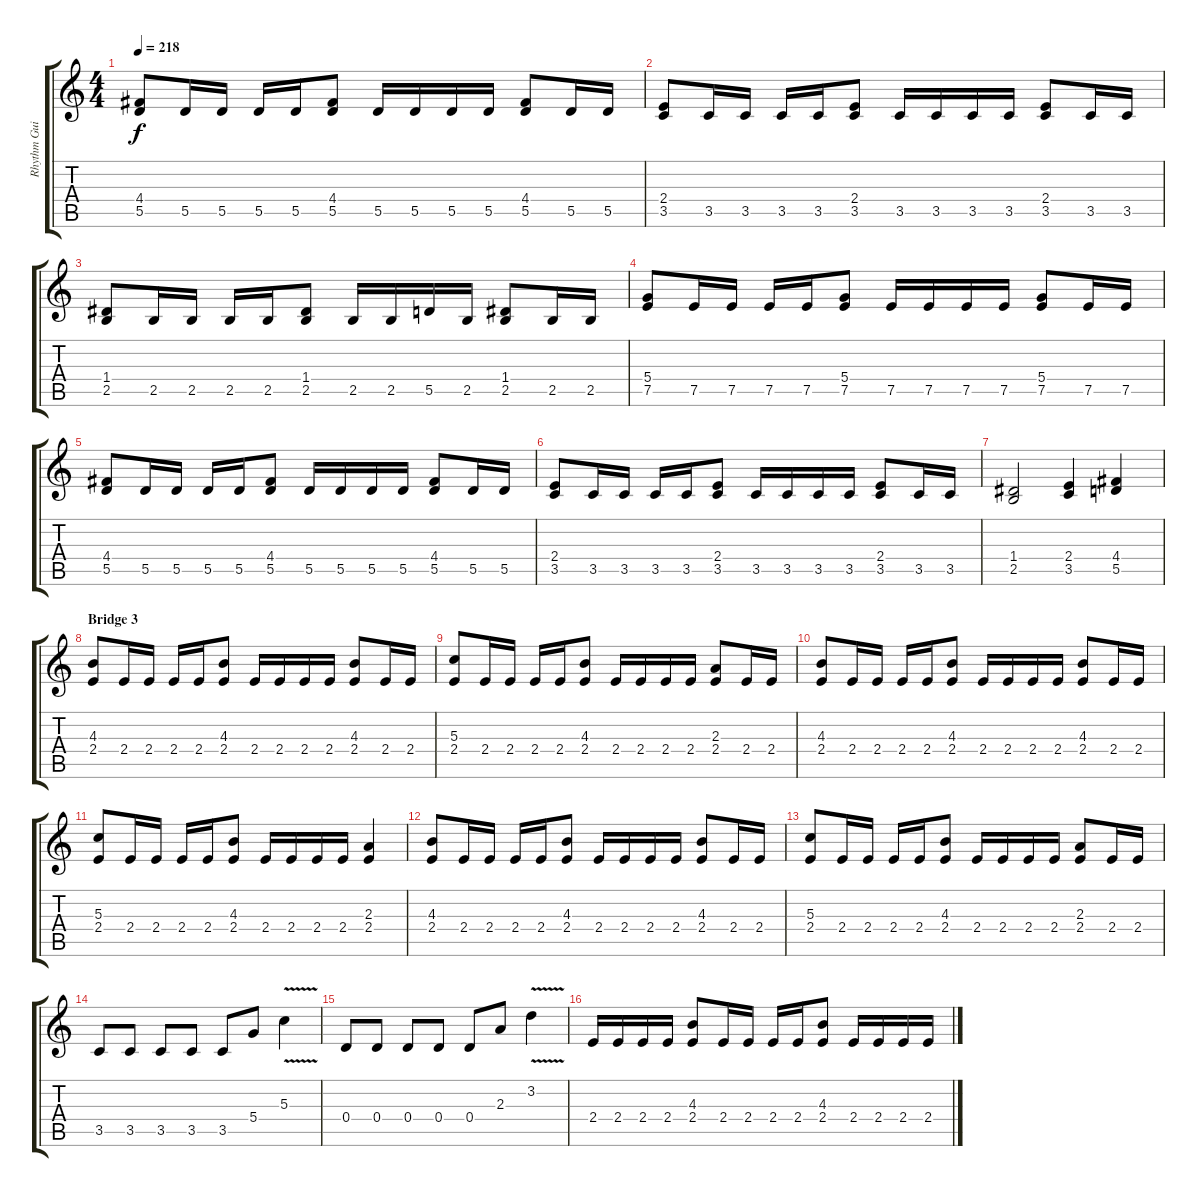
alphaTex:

\track ("Rhythm Guitar 2" "Rhythm Gui") {instrument overdrivenguitar}
\staff {score tabs}
\tuning (E4 B3 G3 D3 A2 E2) {hide}
\ts (4 4)
\tempo 218
\clef g2
\ks c
(4.4 5.5).8{dy f} 5.5.16 5.5.16 5.5.16 5.5.16 (4.4 5.5).8 5.5.16 5.5.16 5.5.16 5.5.16 (4.4 5.5).8 5.5.16 5.5.16 |
(2.4 3.5).8 3.5.16 3.5.16 3.5.16 3.5.16 (2.4 3.5).8 3.5.16 3.5.16 3.5.16 3.5.16 (2.4 3.5).8 3.5.16 3.5.16 |
(1.4 2.5).8 2.5.16 2.5.16 2.5.16 2.5.16 (1.4 2.5).8 2.5.16 2.5.16 5.5.16 2.5.16 (1.4 2.5).8 2.5.16 2.5.16 |
(5.4 7.5).8 7.5.16 7.5.16 7.5.16 7.5.16 (5.4 7.5).8 7.5.16 7.5.16 7.5.16 7.5.16 (5.4 7.5).8 7.5.16 7.5.16 |
(4.4 5.5).8 5.5.16 5.5.16 5.5.16 5.5.16 (4.4 5.5).8 5.5.16 5.5.16 5.5.16 5.5.16 (4.4 5.5).8 5.5.16 5.5.16 |
(2.4 3.5).8 3.5.16 3.5.16 3.5.16 3.5.16 (2.4 3.5).8 3.5.16 3.5.16 3.5.16 3.5.16 (2.4 3.5).8 3.5.16 3.5.16 |
(1.4 2.5).2 (2.4 3.5).4 (4.4 5.5).4 |
\section ("" "Bridge 3")
(4.3 2.4).8 2.4.16 2.4.16 2.4.16 2.4.16 (4.3 2.4).8 2.4.16 2.4.16 2.4.16 2.4.16 (4.3 2.4).8 2.4.16 2.4.16 |
(5.3 2.4).8 2.4.16 2.4.16 2.4.16 2.4.16 (4.3 2.4).8 2.4.16 2.4.16 2.4.16 2.4.16 (2.3 2.4).8 2.4.16 2.4.16 |
(4.3 2.4).8 2.4.16 2.4.16 2.4.16 2.4.16 (4.3 2.4).8 2.4.16 2.4.16 2.4.16 2.4.16 (4.3 2.4).8 2.4.16 2.4.16 |
(5.3 2.4).8 2.4.16 2.4.16 2.4.16 2.4.16 (4.3 2.4).8 2.4.16 2.4.16 2.4.16 2.4.16 (2.3 2.4).4 |
(4.3 2.4).8 2.4.16 2.4.16 2.4.16 2.4.16 (4.3 2.4).8 2.4.16 2.4.16 2.4.16 2.4.16 (4.3 2.4).8 2.4.16 2.4.16 |
(5.3 2.4).8 2.4.16 2.4.16 2.4.16 2.4.16 (4.3 2.4).8 2.4.16 2.4.16 2.4.16 2.4.16 (2.3 2.4).8 2.4.16 2.4.16 |
3.5.8 3.5.8 3.5.8 3.5.8 3.5.8 5.4.8 5.3{v}.4 |
0.4.8 0.4.8 0.4.8 0.4.8 0.4.8 2.3.8 3.2{v}.4 |
2.4.16 2.4.16 2.4.16 2.4.16 (4.3 2.4).8 2.4.16 2.4.16 2.4.16 2.4.16 (4.3 2.4).8 2.4.16 2.4.16 2.4.16 2.4.16
